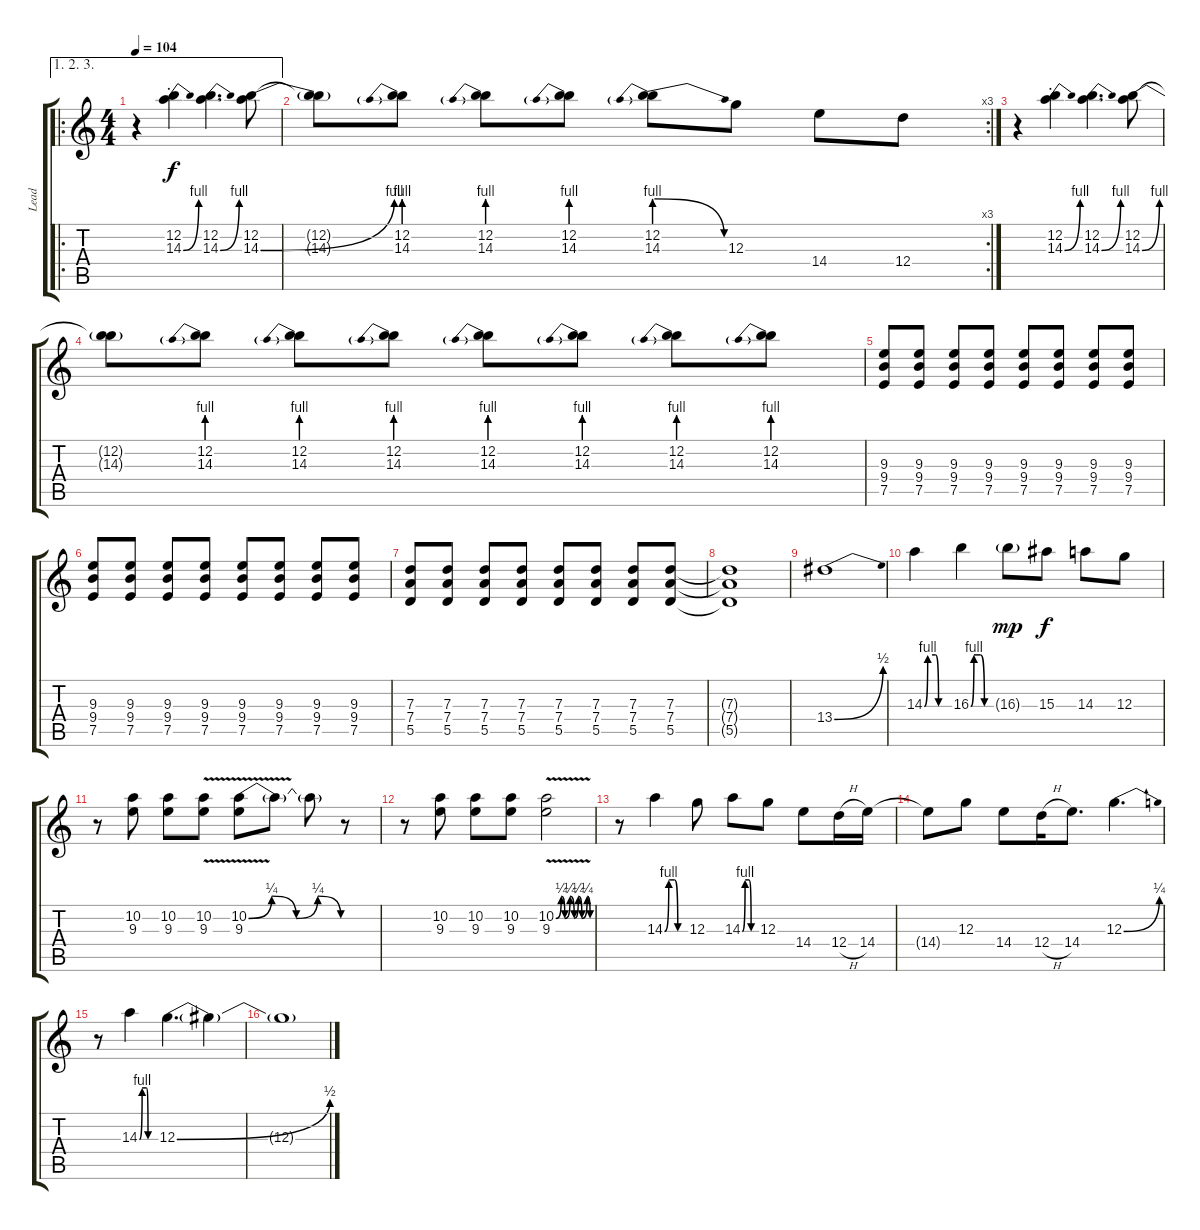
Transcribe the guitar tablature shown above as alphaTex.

\track ("Lead" "Lead") {instrument electricguitarjazz}
\staff {score tabs}
\tuning (E4 B3 G3 D3 A2 E2) {hide}
\ae (1 2 3)
\ro
\ts (4 4)
\tempo 104
\clef g2
\ks c
r.4{dy f volume 14 instrument distortionguitar} (12.2{st} 14.3{be (bend 0 0 60 4) st}).4 (12.2 14.3{be (bend 0 0 60 4)}).4{d} (12.2 14.3{be (bend 0 0 60 4)}).8 |
\rc 3
(12.2{t} 14.3{t}).8 (12.2 14.3{be (prebend 0 4 60 4)}).8 (12.2 14.3{be (prebend 0 4 60 4)}).8 (12.2 14.3{be (prebend 0 4 60 4)}).8 (12.2 14.3{be (prebendrelease 0 4 60 0)}).8 12.3.8 14.4.8 12.4.8 |
r.4 (12.2{st} 14.3{be (bend 0 0 60 4) st}).4 (12.2 14.3{be (bend 0 0 60 4)}).4{d} (12.2 14.3{be (bend 0 0 60 4)}).8 |
(12.2{t} 14.3{t}).8 (12.2 14.3{be (prebend 0 4 60 4)}).8 (12.2 14.3{be (prebend 0 4 60 4)}).8 (12.2 14.3{be (prebend 0 4 60 4)}).8 (12.2 14.3{be (prebend 0 4 60 4)}).8 (12.2 14.3{be (prebend 0 4 60 4)}).8 (12.2 14.3{be (prebend 0 4 60 4)}).8 (12.2 14.3{be (prebend 0 4 60 4)}).8 |
(9.3 9.4 7.5).8 (9.3 9.4 7.5).8 (9.3 9.4 7.5).8 (9.3 9.4 7.5).8 (9.3 9.4 7.5).8 (9.3 9.4 7.5).8 (9.3 9.4 7.5).8 (9.3 9.4 7.5).8 |
(9.3 9.4 7.5).8 (9.3 9.4 7.5).8 (9.3 9.4 7.5).8 (9.3 9.4 7.5).8 (9.3 9.4 7.5).8 (9.3 9.4 7.5).8 (9.3 9.4 7.5).8 (9.3 9.4 7.5).8 |
(7.3 7.4 5.5).8 (7.3 7.4 5.5).8 (7.3 7.4 5.5).8 (7.3 7.4 5.5).8 (7.3 7.4 5.5).8 (7.3 7.4 5.5).8 (7.3 7.4 5.5).8 (7.3 7.4 5.5).8 |
(7.3{t} 7.4{t} 5.5{t}).1 |
13.4{be (bend 0 0 60 2)}.1 |
14.3{be (custom 0 0 8 4 27 4 34 0 42 0 60 0)}.4 16.3{be (custom 0 0 9 4 29 4 40 0 44 0 60 0)}.4 16.3{g}.8{dy mp} 15.3.8{dy f} 14.3.8 12.3.8 |
r.8 (10.2 9.3).8 (10.2 9.3).8 (10.2{v} 9.3).8 (10.2{be (custom 0 0 15 1 31 0 45 1 60 0) v} 9.3).8 10.2{t}.8 10.2{t}.8 r.8 |
r.8 (10.2 9.3).8 (10.2 9.3).8 (10.2 9.3).8 (10.2{be (custom 0 0 9 1 15 0 24 1 31 0 38 1 44 0 53 1 58 0 60 0) v} 9.3).2 |
r.8 14.3{be (custom 0 0 12 4 15 4 29 4 38 0 60 0)}.4 12.3.8 14.3{be (custom 0 0 12 4 15 4 29 4 38 0 60 0)}.8 12.3.8 14.4.8 12.4{h}.16 14.4.16 |
14.4{t}.8 12.3.8 14.4.8 12.4{h}.16 14.4.8{d} 12.3{be (bend 0 0 60 1)}.4{d} |
r.8 14.3{be (custom 0 0 10 4 26 4 32 0 60 0)}.4 12.3{be (bend 0 0 60 2)}.4{d} 12.3{t}.4 |
12.3{t}.1
